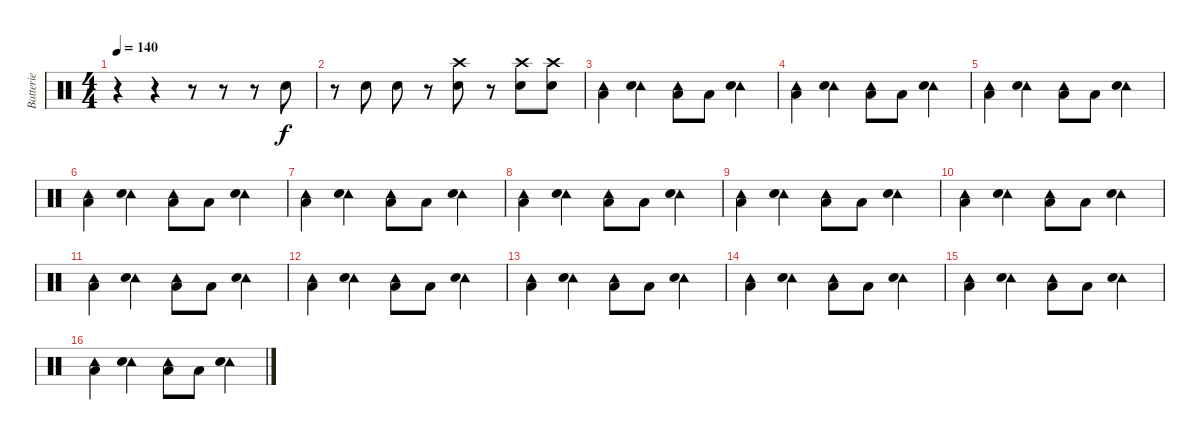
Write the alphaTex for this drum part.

\track ("Batterie" "Batterie") {instrument percussion}
\staff {score}
\articulation defaults
\ts (4 4)
\tempo 140
\clef neutral
\ks c
r.4{dy f} r.4 r.8 r.8 r.8 "Snare (hit) 2".8 |
r.8 "Snare (hit) 2".8 "Snare (hit) 2".8 r.8 ("Crash high (hit)" "Snare (hit) 2").8 r.8 ("Crash high (hit)" "Snare (hit) 2").8 ("Crash high (hit)" "Snare (hit) 2").8 |
("Tambourine (hit)" "Low Floor Tom (hit)").4 ("Tambourine (hit)" "Electric Snare (hit)").4 ("Tambourine (hit)" "Low Floor Tom (hit)").8 "Low Floor Tom (hit)".8 ("Tambourine (hit)" "Electric Snare (hit)").4 |
("Tambourine (hit)" "Low Floor Tom (hit)").4 ("Tambourine (hit)" "Electric Snare (hit)").4 ("Tambourine (hit)" "Low Floor Tom (hit)").8 "Low Floor Tom (hit)".8 ("Tambourine (hit)" "Electric Snare (hit)").4 |
("Tambourine (hit)" "Low Floor Tom (hit)").4 ("Tambourine (hit)" "Electric Snare (hit)").4 ("Tambourine (hit)" "Low Floor Tom (hit)").8 "Low Floor Tom (hit)".8 ("Tambourine (hit)" "Electric Snare (hit)").4 |
("Tambourine (hit)" "Low Floor Tom (hit)").4 ("Tambourine (hit)" "Electric Snare (hit)").4 ("Tambourine (hit)" "Low Floor Tom (hit)").8 "Low Floor Tom (hit)".8 ("Tambourine (hit)" "Electric Snare (hit)").4 |
("Tambourine (hit)" "Low Floor Tom (hit)").4 ("Tambourine (hit)" "Electric Snare (hit)").4 ("Tambourine (hit)" "Low Floor Tom (hit)").8 "Low Floor Tom (hit)".8 ("Tambourine (hit)" "Electric Snare (hit)").4 |
("Tambourine (hit)" "Low Floor Tom (hit)").4 ("Tambourine (hit)" "Electric Snare (hit)").4 ("Tambourine (hit)" "Low Floor Tom (hit)").8 "Low Floor Tom (hit)".8 ("Tambourine (hit)" "Electric Snare (hit)").4 |
("Tambourine (hit)" "Low Floor Tom (hit)").4 ("Tambourine (hit)" "Electric Snare (hit)").4 ("Tambourine (hit)" "Low Floor Tom (hit)").8 "Low Floor Tom (hit)".8 ("Tambourine (hit)" "Electric Snare (hit)").4 |
("Tambourine (hit)" "Low Floor Tom (hit)").4 ("Tambourine (hit)" "Electric Snare (hit)").4 ("Tambourine (hit)" "Low Floor Tom (hit)").8 "Low Floor Tom (hit)".8 ("Tambourine (hit)" "Electric Snare (hit)").4 |
("Tambourine (hit)" "Low Floor Tom (hit)").4 ("Tambourine (hit)" "Electric Snare (hit)").4 ("Tambourine (hit)" "Low Floor Tom (hit)").8 "Low Floor Tom (hit)".8 ("Tambourine (hit)" "Electric Snare (hit)").4 |
("Tambourine (hit)" "Low Floor Tom (hit)").4 ("Tambourine (hit)" "Electric Snare (hit)").4 ("Tambourine (hit)" "Low Floor Tom (hit)").8 "Low Floor Tom (hit)".8 ("Tambourine (hit)" "Electric Snare (hit)").4 |
("Tambourine (hit)" "Low Floor Tom (hit)").4 ("Tambourine (hit)" "Electric Snare (hit)").4 ("Tambourine (hit)" "Low Floor Tom (hit)").8 "Low Floor Tom (hit)".8 ("Tambourine (hit)" "Electric Snare (hit)").4 |
("Tambourine (hit)" "Low Floor Tom (hit)").4 ("Tambourine (hit)" "Electric Snare (hit)").4 ("Tambourine (hit)" "Low Floor Tom (hit)").8 "Low Floor Tom (hit)".8 ("Tambourine (hit)" "Electric Snare (hit)").4 |
("Tambourine (hit)" "Low Floor Tom (hit)").4 ("Tambourine (hit)" "Electric Snare (hit)").4 ("Tambourine (hit)" "Low Floor Tom (hit)").8 "Low Floor Tom (hit)".8 ("Tambourine (hit)" "Electric Snare (hit)").4 |
("Tambourine (hit)" "Low Floor Tom (hit)").4 ("Tambourine (hit)" "Electric Snare (hit)").4 ("Tambourine (hit)" "Low Floor Tom (hit)").8 "Low Floor Tom (hit)".8 ("Tambourine (hit)" "Electric Snare (hit)").4
